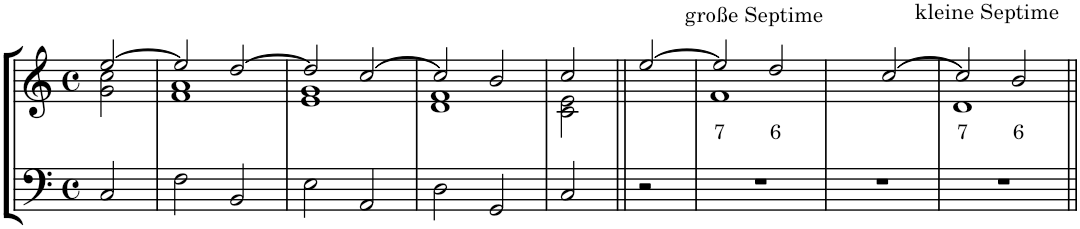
**kern	**kern	**text
*part1	*part1	*part1
*staff2	*staff1	*staff1
*I"Klavier	*	*
*I'Klav.	*	*
!!LO:PB:g=z
*clefF4	*clefG2	*
*k[]	*k[]	*
*M4/4	*M4/4	*
*met(c)	*met(c)	*
=14	=14	=14
*	*^	*
2C/	[2ee/	2g\ 2cc\	.
=15	=15	=15	=15
2F\	2ee/]	1f 1a	.
2BB/	[2dd/	.	.
=16	=16	=16	=16
2E\	2dd/]	1e 1g	.
2AA/	[2cc/	.	.
=17	=17	=17	=17
2D\	2cc/]	1d 1f	.
2GG/	2b/	.	.
=18	=18	=18	=18
2C/	2cc/	2c\ 2e\	.
*	*v	*v	*
=19||	=19||	=19||
2r	[2ee/	.
=20	=20	=20
!	!LO:TX:a:t=große Septime	!
!	!	!LO:LY:b
*	*^	*
1r	2ee/]	1f	7
!	!	!	!LO:LY:b
.	2dd/	.	6
=21	=21	=21	=21
1r	2ryy	1ryy	.
.	[2cc/	.	.
=22	=22	=22	=22
!	!LO:TX:a:t=kleine Septime	!	!
!	!	!	!LO:LY:b
1r	2cc/]	1d	7
!	!	!	!LO:LY:b
.	2b/	.	6
*	*v	*v	*
=||	=||	=||
*-	*-	*-
